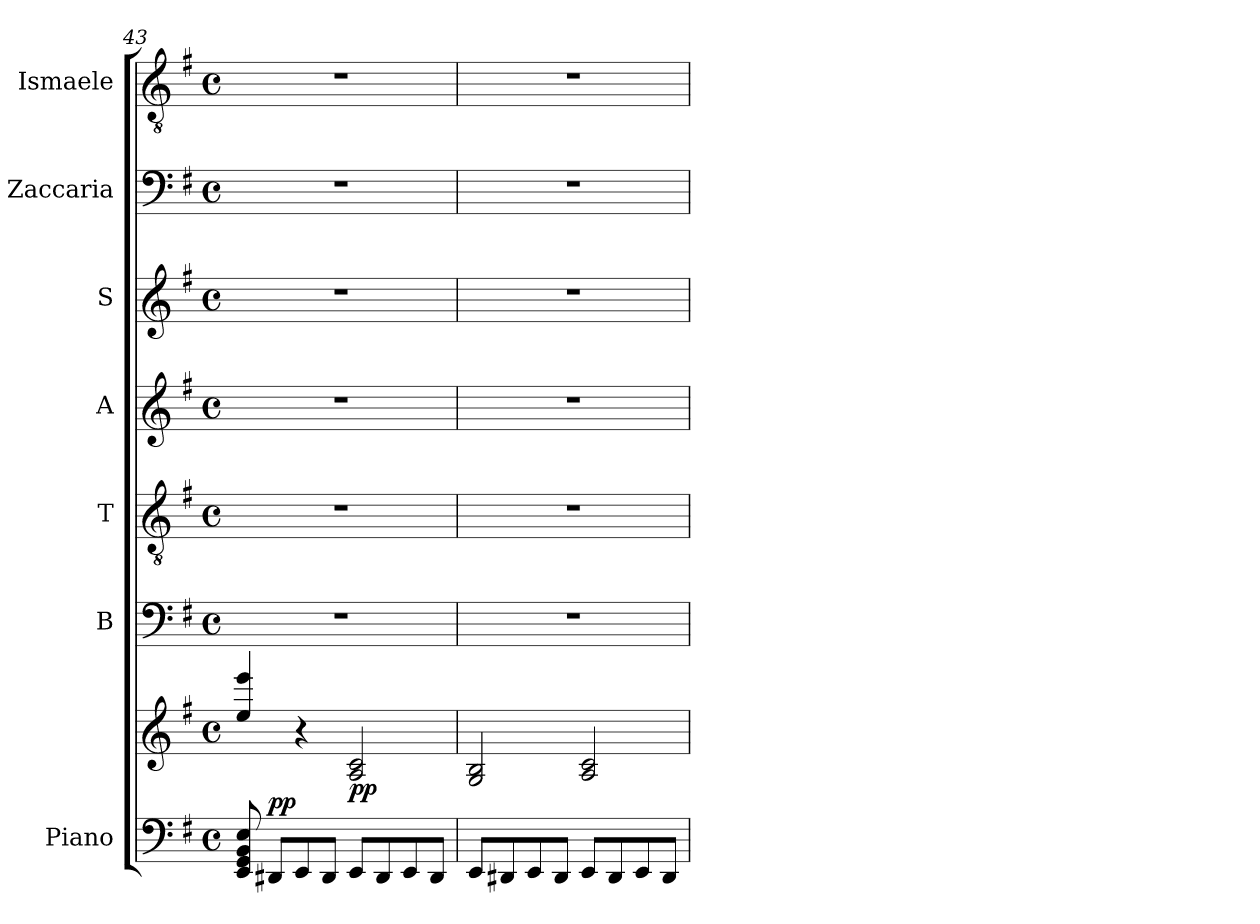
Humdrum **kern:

**kern	**kern	**dynam	**kern	**kern	**kern	**kern	**kern	**kern
*part7	*part7	*part7	*part6	*part5	*part4	*part3	*part2	*part1
*staff8	*staff7	*staff7/8	*staff6	*staff5	*staff4	*staff3	*staff2	*staff1
*I"Piano	*	*	*I"B	*I"T	*I"A	*I"S	*I"Zaccaria	*I"Ismaele
*I'Pno	*	*	*I'B	*I'T	*I'A	*I'S	*	*
*clefF4	*clefG2	*	*clefF4	*clefGv2	*clefG2	*clefG2	*clefF4	*clefGv2
*k[f#]	*k[f#]	*	*k[f#]	*k[f#]	*k[f#]	*k[f#]	*k[f#]	*k[f#]
*M4/4	*M4/4	*	*M4/4	*M4/4	*M4/4	*M4/4	*M4/4	*M4/4
*met(c)	*met(c)	*	*met(c)	*met(c)	*met(c)	*met(c)	*met(c)	*met(c)
=43	=43	=43	=43	=43	=43	=43	=43	=43
8EE/ 8GG/ 8BB/ 8E/	4ee/ 4eee/	.	1r	1r	1r	1r	1r	1r
!	!	!LO:DY:a=2	!	!	!	!	!	!
8DD#X/L	.	pp	.	.	.	.	.	.
8EE/	4r	.	.	.	.	.	.	.
8DD#/J	.	.	.	.	.	.	.	.
!	!	!LO:DY:b	!	!	!	!	!	!
8EE/L	2A/ 2c/	pp	.	.	.	.	.	.
8DD#/	.	.	.	.	.	.	.	.
8EE/	.	.	.	.	.	.	.	.
8DD#/J	.	.	.	.	.	.	.	.
!!LO:PB:g=z
=44	=44	=44	=44	=44	=44	=44	=44	=44
8EE/L	2G/ 2B/	.	1r	1r	1r	1r	1r	1r
8DD#X/	.	.	.	.	.	.	.	.
8EE/	.	.	.	.	.	.	.	.
8DD#/J	.	.	.	.	.	.	.	.
8EE/L	2A/ 2c/	.	.	.	.	.	.	.
8DD#/	.	.	.	.	.	.	.	.
8EE/	.	.	.	.	.	.	.	.
8DD#/J	.	.	.	.	.	.	.	.
=	=	=	=	=	=	=	=	=
*-	*-	*-	*-	*-	*-	*-	*-	*-
